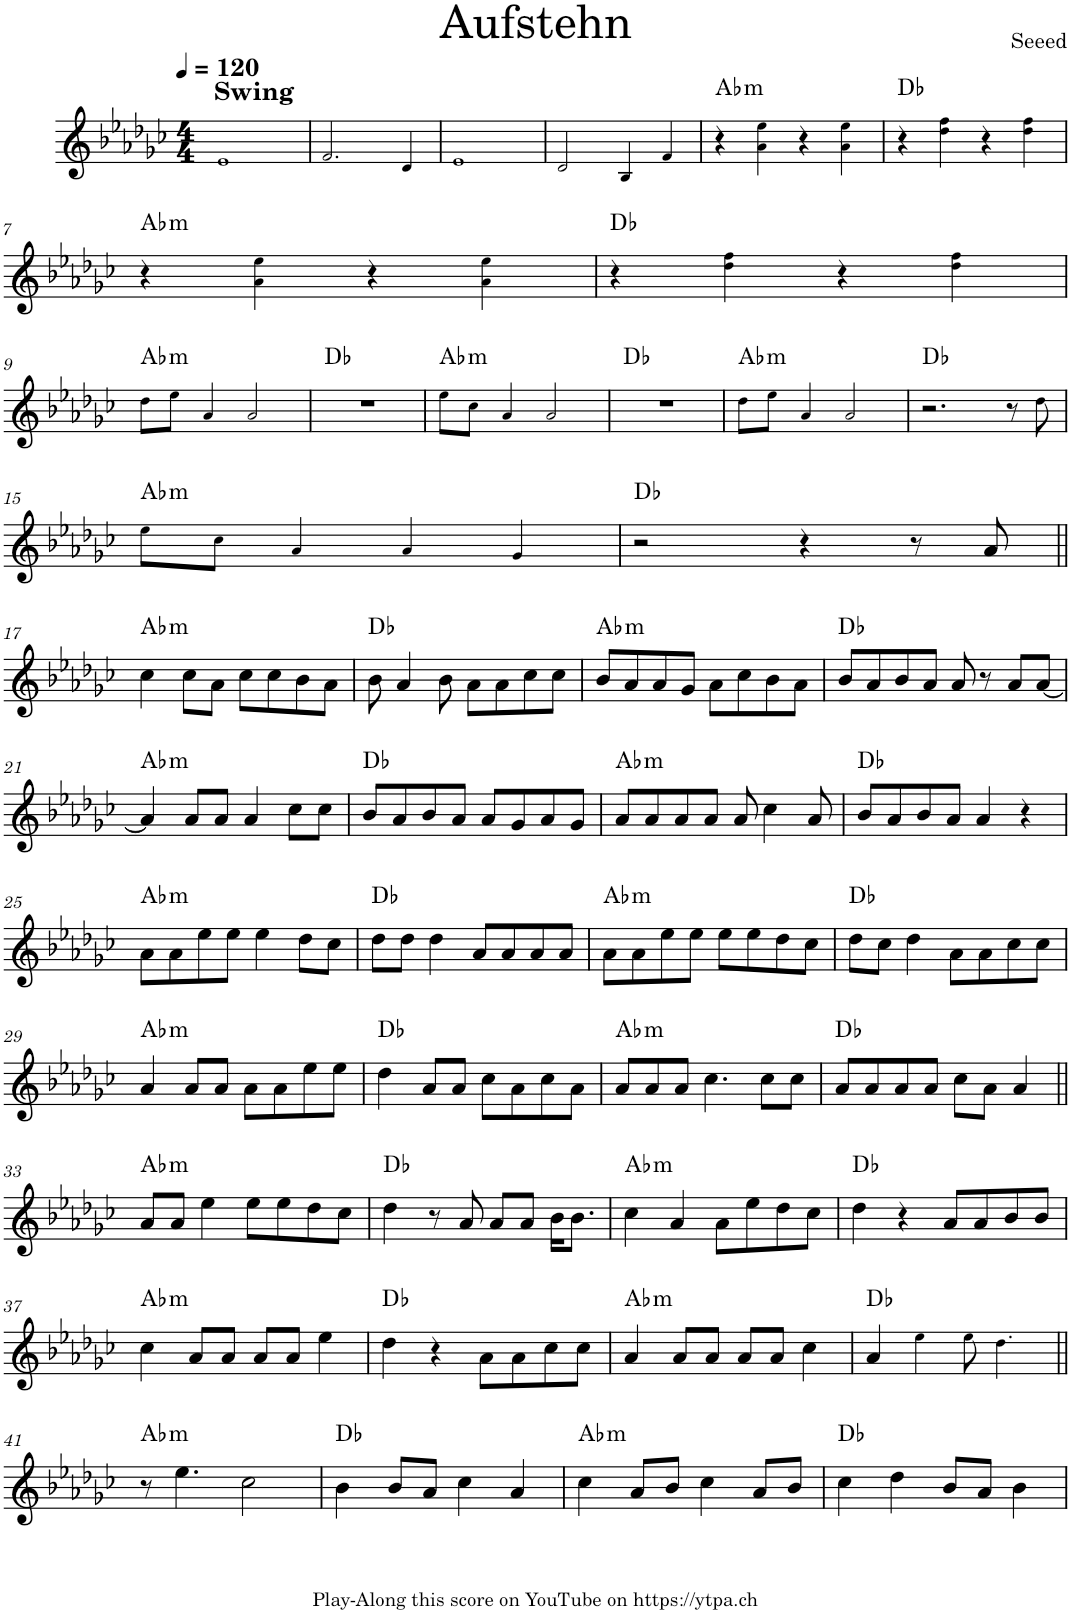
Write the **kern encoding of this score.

**kern	**harte
*part1	*part1
*staff1	*
*I"Piano	*
*I'Pno.	*
*clefG2	*
*k[b-e-a-d-g-c-]	*
*M4/4	*
*MM120	*
=1	=1
!LO:TX:a:B:t=Swing	!
1e-!	.
=2	=2
2.f!/	.
4d-!/	.
=3	=3
1e-!	.
=4	=4
2d-!/	.
4B-!/	.
4f!/	.
=5	=5
!	!LO:H:kt=m
4r	Ab:min
4a-!\ 4ee-!\	.
4r	.
4a-!\ 4ee-!\	.
=6	=6
4r	Db:maj
4dd-!\ 4ff!\	.
4r	.
4dd-!\ 4ff!\	.
!!LO:LB:g=z
=7	=7
!	!LO:H:kt=m
4r	Ab:min
4a-!\ 4ee-!\	.
4r	.
4a-!\ 4ee-!\	.
=8	=8
4r	Db:maj
4dd-!\ 4ff!\	.
4r	.
4dd-!\ 4ff!\	.
!!LO:LB:g=z
=9	=9
!	!LO:H:kt=m
8dd-!\L	Ab:min
8ee-!\J	.
4a-!/	.
2a-!/	.
=10	=10
1r	Db:maj
=11	=11
!	!LO:H:kt=m
8ee-!\L	Ab:min
8cc-!\J	.
4a-!/	.
2a-!/	.
=12	=12
1r	Db:maj
=13	=13
!	!LO:H:kt=m
8dd-!\L	Ab:min
8ee-!\J	.
4a-!/	.
2a-!/	.
=14	=14
2.r	Db:maj
8r	.
8dd-!\	.
!!LO:LB:g=z
=15	=15
!	!LO:H:kt=m
8ee-!\L	Ab:min
8cc-!\J	.
4a-!/	.
4a-!/	.
4g-!/	.
=16	=16
2r	Db:maj
4r	.
8r	.
8a-/	.
!!LO:LB:g=z
=17||	=17||
!	!LO:H:kt=m
4cc-\	Ab:min
8cc-\L	.
8a-\J	.
8cc-\L	.
8cc-\	.
8b-\	.
8a-\J	.
=18	=18
8b-\	Db:maj
4a-/	.
8b-\	.
8a-\L	.
8a-\	.
8cc-\	.
8cc-\J	.
=19	=19
!	!LO:H:kt=m
8b-/L	Ab:min
8a-/	.
8a-/	.
8g-/J	.
8a-\L	.
8cc-\	.
8b-\	.
8a-\J	.
=20	=20
8b-/L	Db:maj
8a-/	.
8b-/	.
8a-/J	.
8a-/	.
8r	.
8a-/L	.
[8a-/J	.
!!LO:LB:g=z
=21	=21
!	!LO:H:kt=m
4a-/]	Ab:min
8a-/L	.
8a-/J	.
4a-/	.
8cc-\L	.
8cc-\J	.
=22	=22
8b-/L	Db:maj
8a-/	.
8b-/	.
8a-/J	.
8a-/L	.
8g-/	.
8a-/	.
8g-/J	.
=23	=23
!	!LO:H:kt=m
8a-/L	Ab:min
8a-/	.
8a-/	.
8a-/J	.
8a-/	.
4cc-\	.
8a-/	.
=24	=24
8b-/L	Db:maj
8a-/	.
8b-/	.
8a-/J	.
4a-/	.
4r	.
!!LO:LB:g=z
=25	=25
!	!LO:H:kt=m
8a-\L	Ab:min
8a-\	.
8ee-\	.
8ee-\J	.
4ee-\	.
8dd-\L	.
8cc-\J	.
=26	=26
8dd-\L	Db:maj
8dd-\J	.
4dd-\	.
8a-/L	.
8a-/	.
8a-/	.
8a-/J	.
=27	=27
!	!LO:H:kt=m
8a-\L	Ab:min
8a-\	.
8ee-\	.
8ee-\J	.
8ee-\L	.
8ee-\	.
8dd-\	.
8cc-\J	.
=28	=28
8dd-\L	Db:maj
8cc-\J	.
4dd-\	.
8a-\L	.
8a-\	.
8cc-\	.
8cc-\J	.
!!LO:LB:g=z
=29	=29
!	!LO:H:kt=m
4a-/	Ab:min
8a-/L	.
8a-/J	.
8a-\L	.
8a-\	.
8ee-\	.
8ee-\J	.
=30	=30
4dd-\	Db:maj
8a-/L	.
8a-/J	.
8cc-\L	.
8a-\	.
8cc-\	.
8a-\J	.
=31	=31
!	!LO:H:kt=m
8a-/L	Ab:min
8a-/	.
8a-/J	.
4.cc-\	.
8cc-\L	.
8cc-\J	.
=32	=32
8a-/L	Db:maj
8a-/	.
8a-/	.
8a-/J	.
8cc-\L	.
8a-\J	.
4a-/	.
!!LO:LB:g=z
=33||	=33||
!	!LO:H:kt=m
8a-/L	Ab:min
8a-/J	.
4ee-\	.
8ee-\L	.
8ee-\	.
8dd-\	.
8cc-\J	.
=34	=34
4dd-\	Db:maj
8r	.
8a-/	.
8a-/L	.
8a-/J	.
16b-\KL	.
8.b-\J	.
=35	=35
!	!LO:H:kt=m
4cc-\	Ab:min
4a-/	.
8a-\L	.
8ee-\	.
8dd-\	.
8cc-\J	.
=36	=36
4dd-\	Db:maj
4r	.
8a-/L	.
8a-/	.
8b-/	.
8b-/J	.
!!LO:LB:g=z
=37	=37
!	!LO:H:kt=m
4cc-\	Ab:min
8a-/L	.
8a-/J	.
8a-/L	.
8a-/J	.
4ee-\	.
=38	=38
4dd-\	Db:maj
4r	.
8a-\L	.
8a-\	.
8cc-\	.
8cc-\J	.
=39	=39
!	!LO:H:kt=m
4a-/	Ab:min
8a-/L	.
8a-/J	.
8a-/L	.
8a-/J	.
4cc-\	.
=40	=40
4a-/	Db:maj
4ee-!\	.
8ee-!\	.
4.dd-!\	.
!!LO:LB:g=z
=41||	=41||
!	!LO:H:kt=m
8r	Ab:min
4.ee-\	.
2cc-\	.
=42	=42
4b-\	Db:maj
8b-/L	.
8a-/J	.
4cc-\	.
4a-/	.
=43	=43
!	!LO:H:kt=m
4cc-\	Ab:min
8a-/L	.
8b-/J	.
4cc-\	.
8a-/L	.
8b-/J	.
=44	=44
4cc-\	Db:maj
4dd-\	.
8b-/L	.
8a-/J	.
4b-\	.
=	=
*-	*-
